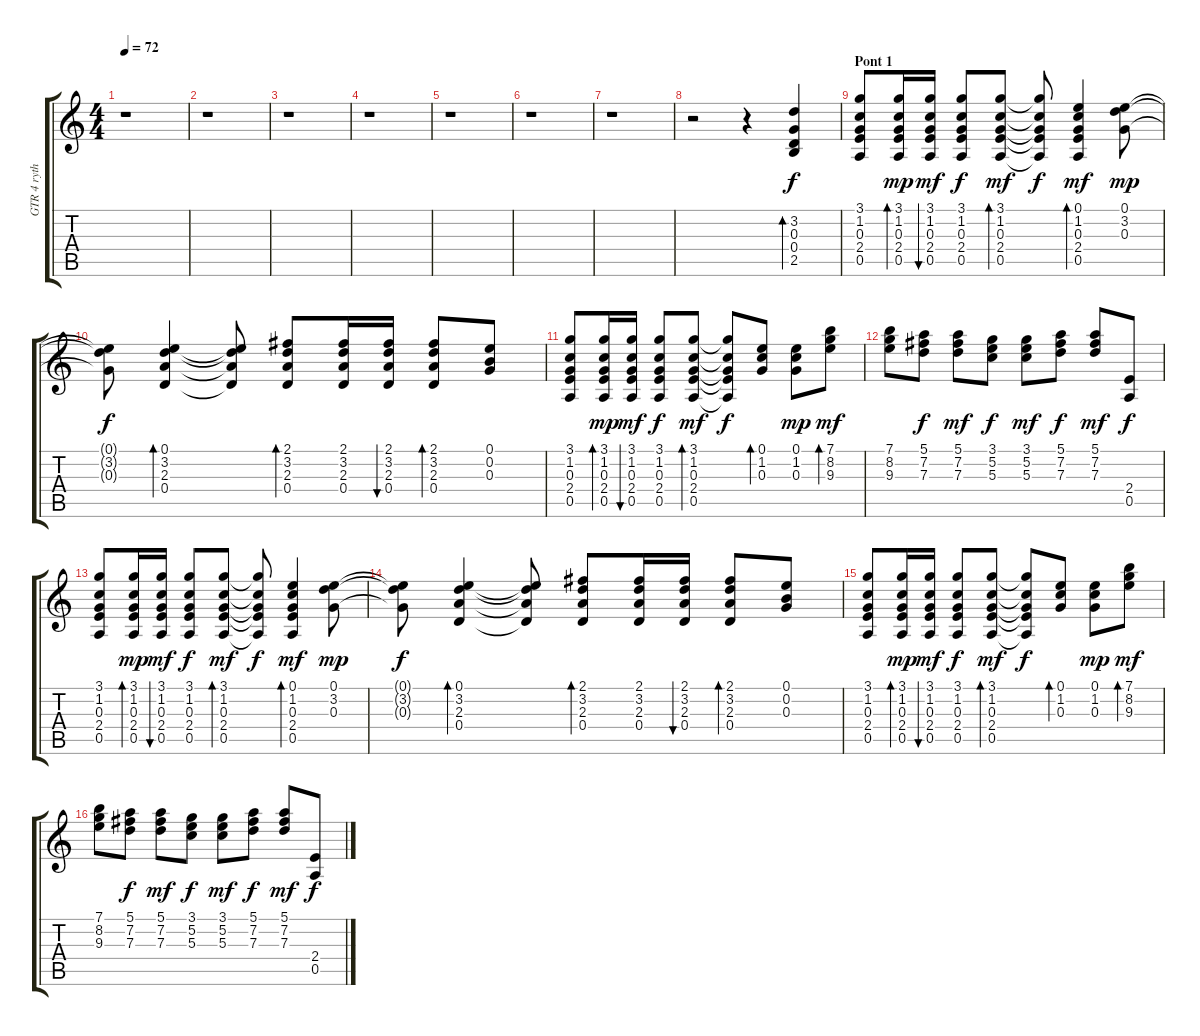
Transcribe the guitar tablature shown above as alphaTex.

\track ("GTR 4 rythm acoust." "GTR 4 ryth") {instrument acousticguitarsteel}
\staff {score tabs}
\tuning (E4 B3 G3 D3 A2 E2) {hide}
\ts (4 4)
\tempo 72
\clef g2
\ks c
r.1{dy f} |
r.1 |
r.1 |
r.1 |
r.1 |
r.1 |
r.1 |
r.2 r.4 (3.2 0.3 0.4 2.5).4{bd 120} |
\section ("" "Pont 1")
(3.1 1.2 0.3 2.4 0.5).8 (3.1 1.2 0.3 2.4 0.5).16{bd 60 dy mp} (3.1 1.2 0.3 2.4 0.5).16{bu 120 dy mf} (3.1 1.2 0.3 2.4 0.5).8{dy f} (3.1 1.2 0.3 2.4 0.5).8{bd 30 dy mf} (3.1{t} 1.2{t} 0.3{t} 2.4{t} 0.5{t}).8{dy f} (0.1 1.2 0.3 2.4 0.5).4{bd 60 dy mf} (0.1 3.2 0.3).8{dy mp} |
(0.1{t} 3.2{t} 0.3{t}).8{dy f} (0.1 3.2 2.3 0.4).4{bd 60} (0.1{t} 3.2{t} 2.3{t} 0.4{t}).8 (2.1 3.2 2.3 0.4).8{bd 120} (2.1 3.2 2.3 0.4).16 (2.1 3.2 2.3 0.4).16{bu 60} (2.1 3.2 2.3 0.4).8{bd 120} (0.1 0.2 0.3).8 |
(3.1 1.2 0.3 2.4 0.5).8 (3.1 1.2 0.3 2.4 0.5).16{bd 60 dy mp} (3.1 1.2 0.3 2.4 0.5).16{bu 120 dy mf} (3.1 1.2 0.3 2.4 0.5).8{dy f} (3.1 1.2 0.3 2.4 0.5).8{bd 30 dy mf} (3.1{t} 1.2{t} 0.3{t} 2.4{t} 0.5{t}).8{dy f} (0.1 1.2 0.3).8{bd 60} (0.1 1.2 0.3).8{dy mp} (7.1 8.2 9.3).8{bd 30 dy mf} |
(7.1 8.2 9.3).8 (5.1 7.2 7.3).8{dy f} (5.1 7.2 7.3).8{dy mf} (3.1 5.2 5.3).8{dy f} (3.1 5.2 5.3).8{dy mf} (5.1 7.2 7.3).8{dy f} (5.1 7.2 7.3).8{dy mf} (2.4 0.5).8{dy f} |
(3.1 1.2 0.3 2.4 0.5).8 (3.1 1.2 0.3 2.4 0.5).16{bd 60 dy mp} (3.1 1.2 0.3 2.4 0.5).16{bu 120 dy mf} (3.1 1.2 0.3 2.4 0.5).8{dy f} (3.1 1.2 0.3 2.4 0.5).8{bd 30 dy mf} (3.1{t} 1.2{t} 0.3{t} 2.4{t} 0.5{t}).8{dy f} (0.1 1.2 0.3 2.4 0.5).4{bd 60 dy mf} (0.1 3.2 0.3).8{dy mp} |
(0.1{t} 3.2{t} 0.3{t}).8{dy f} (0.1 3.2 2.3 0.4).4{bd 60} (0.1{t} 3.2{t} 2.3{t} 0.4{t}).8 (2.1 3.2 2.3 0.4).8{bd 120} (2.1 3.2 2.3 0.4).16 (2.1 3.2 2.3 0.4).16{bu 60} (2.1 3.2 2.3 0.4).8{bd 120} (0.1 0.2 0.3).8 |
(3.1 1.2 0.3 2.4 0.5).8 (3.1 1.2 0.3 2.4 0.5).16{bd 60 dy mp} (3.1 1.2 0.3 2.4 0.5).16{bu 120 dy mf} (3.1 1.2 0.3 2.4 0.5).8{dy f} (3.1 1.2 0.3 2.4 0.5).8{bd 30 dy mf} (3.1{t} 1.2{t} 0.3{t} 2.4{t} 0.5{t}).8{dy f} (0.1 1.2 0.3).8{bd 60} (0.1 1.2 0.3).8{dy mp} (7.1 8.2 9.3).8{bd 30 dy mf} |
(7.1 8.2 9.3).8 (5.1 7.2 7.3).8{dy f} (5.1 7.2 7.3).8{dy mf} (3.1 5.2 5.3).8{dy f} (3.1 5.2 5.3).8{dy mf} (5.1 7.2 7.3).8{dy f} (5.1 7.2 7.3).8{dy mf} (2.4 0.5).8{dy f}
